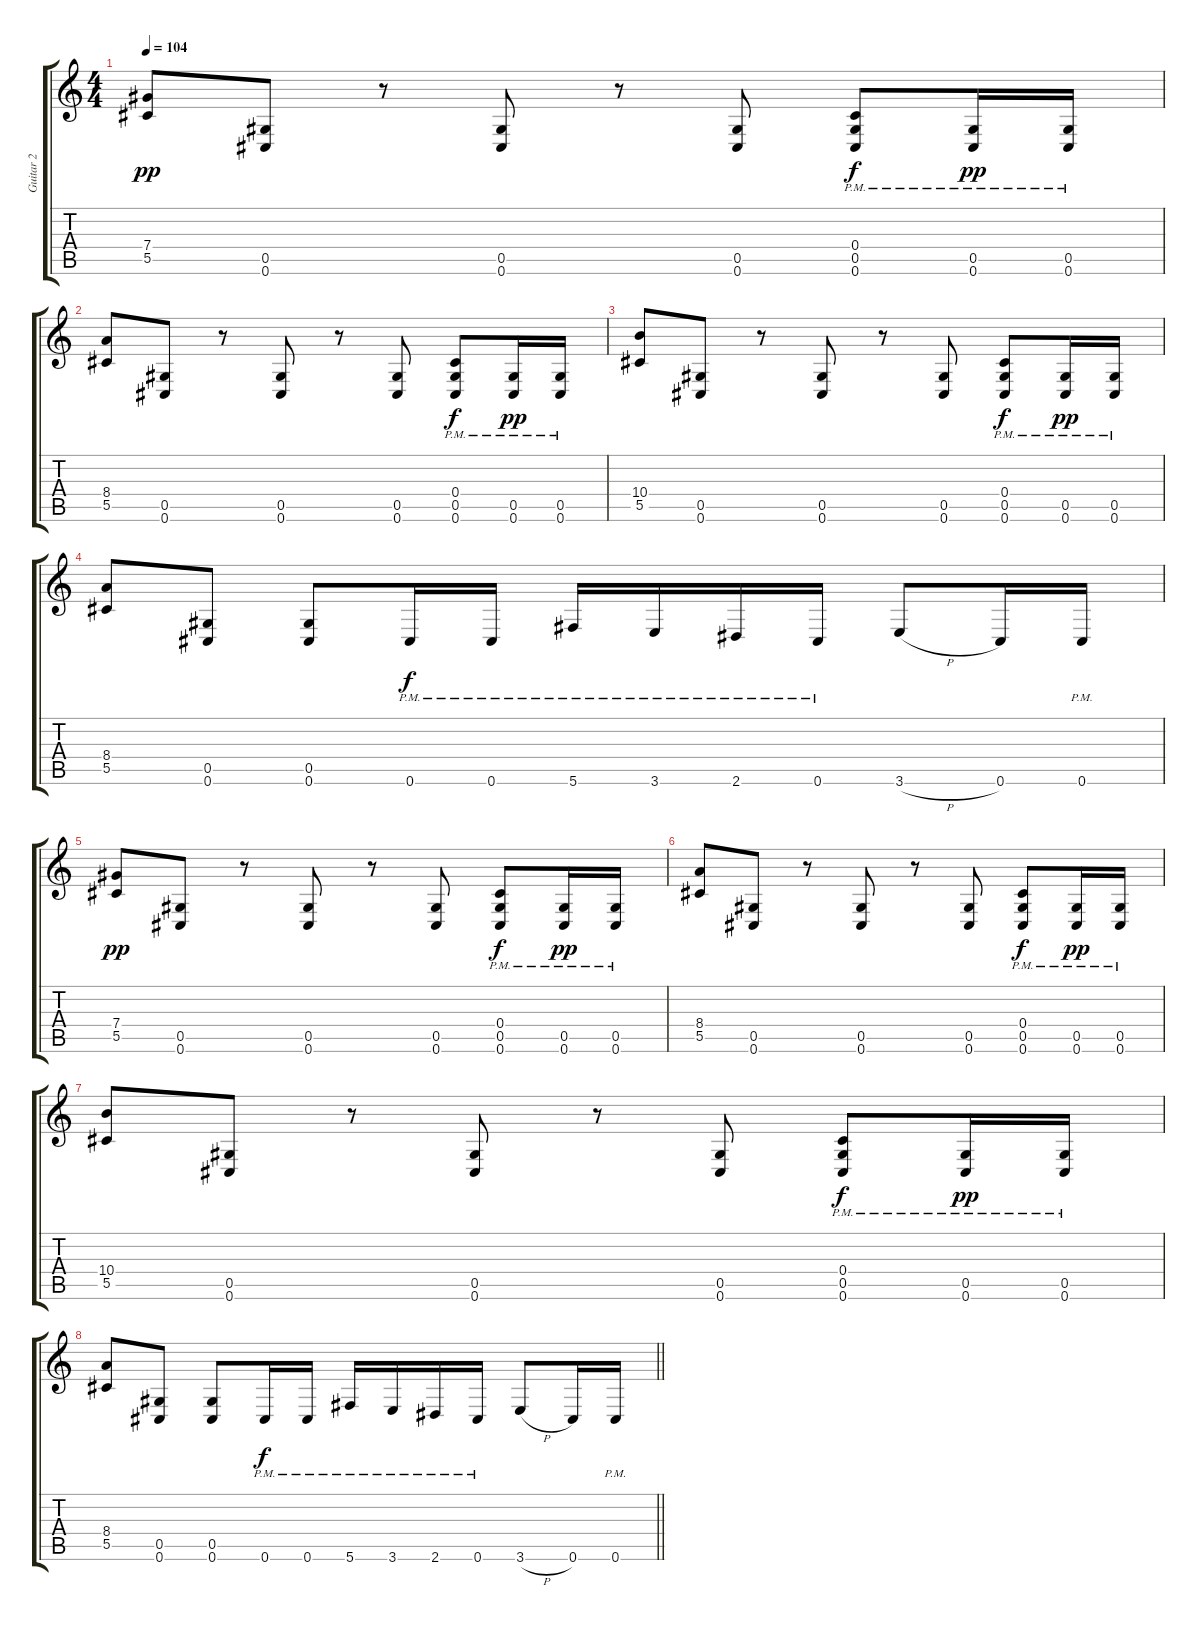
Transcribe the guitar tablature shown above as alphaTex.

\track ("Guitar 2" "Guitar 2") {instrument overdrivenguitar}
\staff {score tabs}
\tuning (Eb4 Bb3 Gb3 Db3 Ab2 Db2) {hide}
\ts (4 4)
\tempo 104
\clef g2
\ks c
(7.4 5.5).8{dy pp} (0.5 0.6).8 r.8 (0.5 0.6).8 r.8 (0.5 0.6).8 (0.4{pm} 0.5{pm} 0.6{pm}).8{dy f} (0.5{pm} 0.6{pm}).16{dy pp} (0.5{pm} 0.6{pm}).16 |
(8.4 5.5).8 (0.5 0.6).8 r.8 (0.5 0.6).8 r.8 (0.5 0.6).8 (0.4{pm} 0.5{pm} 0.6{pm}).8{dy f} (0.5{pm} 0.6{pm}).16{dy pp} (0.5{pm} 0.6{pm}).16 |
(10.4 5.5).8 (0.5 0.6).8 r.8 (0.5 0.6).8 r.8 (0.5 0.6).8 (0.4{pm} 0.5{pm} 0.6{pm}).8{dy f} (0.5{pm} 0.6{pm}).16{dy pp} (0.5{pm} 0.6{pm}).16 |
(8.4 5.5).8 (0.5 0.6).8 (0.5 0.6).8 0.6{pm}.16{dy f} 0.6{pm}.16 5.6{pm}.16 3.6{pm}.16 2.6{pm}.16 0.6{pm}.16 3.6{h}.8 0.6.16 0.6{pm}.16 |
(7.4 5.5).8{dy pp} (0.5 0.6).8 r.8 (0.5 0.6).8 r.8 (0.5 0.6).8 (0.4{pm} 0.5{pm} 0.6{pm}).8{dy f} (0.5{pm} 0.6{pm}).16{dy pp} (0.5{pm} 0.6{pm}).16 |
(8.4 5.5).8 (0.5 0.6).8 r.8 (0.5 0.6).8 r.8 (0.5 0.6).8 (0.4{pm} 0.5{pm} 0.6{pm}).8{dy f} (0.5{pm} 0.6{pm}).16{dy pp} (0.5{pm} 0.6{pm}).16 |
(10.4 5.5).8 (0.5 0.6).8 r.8 (0.5 0.6).8 r.8 (0.5 0.6).8 (0.4{pm} 0.5{pm} 0.6{pm}).8{dy f} (0.5{pm} 0.6{pm}).16{dy pp} (0.5{pm} 0.6{pm}).16 |
\barLineRight lightlight
(8.4 5.5).8 (0.5 0.6).8 (0.5 0.6).8 0.6{pm}.16{dy f} 0.6{pm}.16 5.6{pm}.16 3.6{pm}.16 2.6{pm}.16 0.6{pm}.16 3.6{h}.8 0.6.16 0.6{pm}.16
